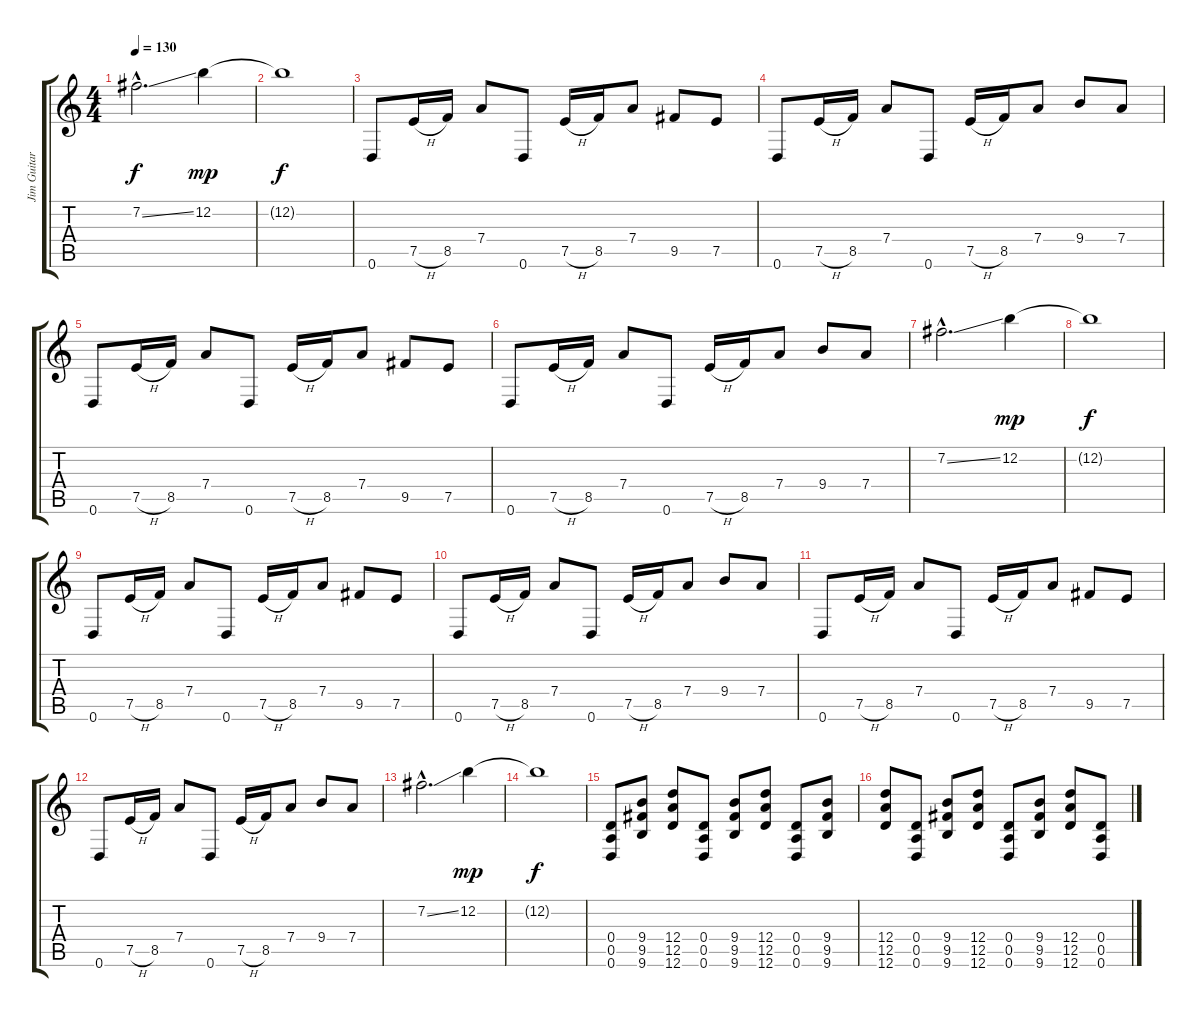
\track ("Jim Guitar" "Jim Guitar") {instrument electricguitarclean}
\staff {score tabs}
\tuning (E4 B3 G3 D3 A2 D2) {hide}
\ts (4 4)
\tempo 130
\clef g2
\ks c
7.2{ss hac}.2{d dy f} 12.2.4{dy mp} |
12.2{t}.1{dy f} |
0.6.8{instrument electricguitarjazz} 7.5{h}.16 8.5.16 7.4.8 0.6.8 7.5{h}.16 8.5.16 7.4.8 9.5.8 7.5.8 |
0.6.8 7.5{h}.16 8.5.16 7.4.8 0.6.8 7.5{h}.16 8.5.16 7.4.8 9.4.8 7.4.8 |
0.6.8{instrument electricguitarjazz} 7.5{h}.16 8.5.16 7.4.8 0.6.8 7.5{h}.16 8.5.16 7.4.8 9.5.8 7.5.8 |
0.6.8 7.5{h}.16 8.5.16 7.4.8 0.6.8 7.5{h}.16 8.5.16 7.4.8 9.4.8 7.4.8 |
7.2{ss hac}.2{d} 12.2.4{dy mp} |
12.2{t}.1{dy f} |
0.6.8{instrument electricguitarjazz} 7.5{h}.16 8.5.16 7.4.8 0.6.8 7.5{h}.16 8.5.16 7.4.8 9.5.8 7.5.8 |
0.6.8 7.5{h}.16 8.5.16 7.4.8 0.6.8 7.5{h}.16 8.5.16 7.4.8 9.4.8 7.4.8 |
0.6.8{instrument electricguitarjazz} 7.5{h}.16 8.5.16 7.4.8 0.6.8 7.5{h}.16 8.5.16 7.4.8 9.5.8 7.5.8 |
0.6.8 7.5{h}.16 8.5.16 7.4.8 0.6.8 7.5{h}.16 8.5.16 7.4.8 9.4.8 7.4.8 |
7.2{ss hac}.2{d} 12.2.4{dy mp} |
12.2{t}.1{dy f} |
(0.4 0.5 0.6).8{volume 14 instrument distortionguitar} (9.4 9.5 9.6).8 (12.4 12.5 12.6).8 (0.4 0.5 0.6).8 (9.4 9.5 9.6).8 (12.4 12.5 12.6).8 (0.4 0.5 0.6).8 (9.4 9.5 9.6).8 |
(12.4 12.5 12.6).8 (0.4 0.5 0.6).8 (9.4 9.5 9.6).8 (12.4 12.5 12.6).8 (0.4 0.5 0.6).8 (9.4 9.5 9.6).8 (12.4 12.5 12.6).8 (0.4 0.5 0.6).8
